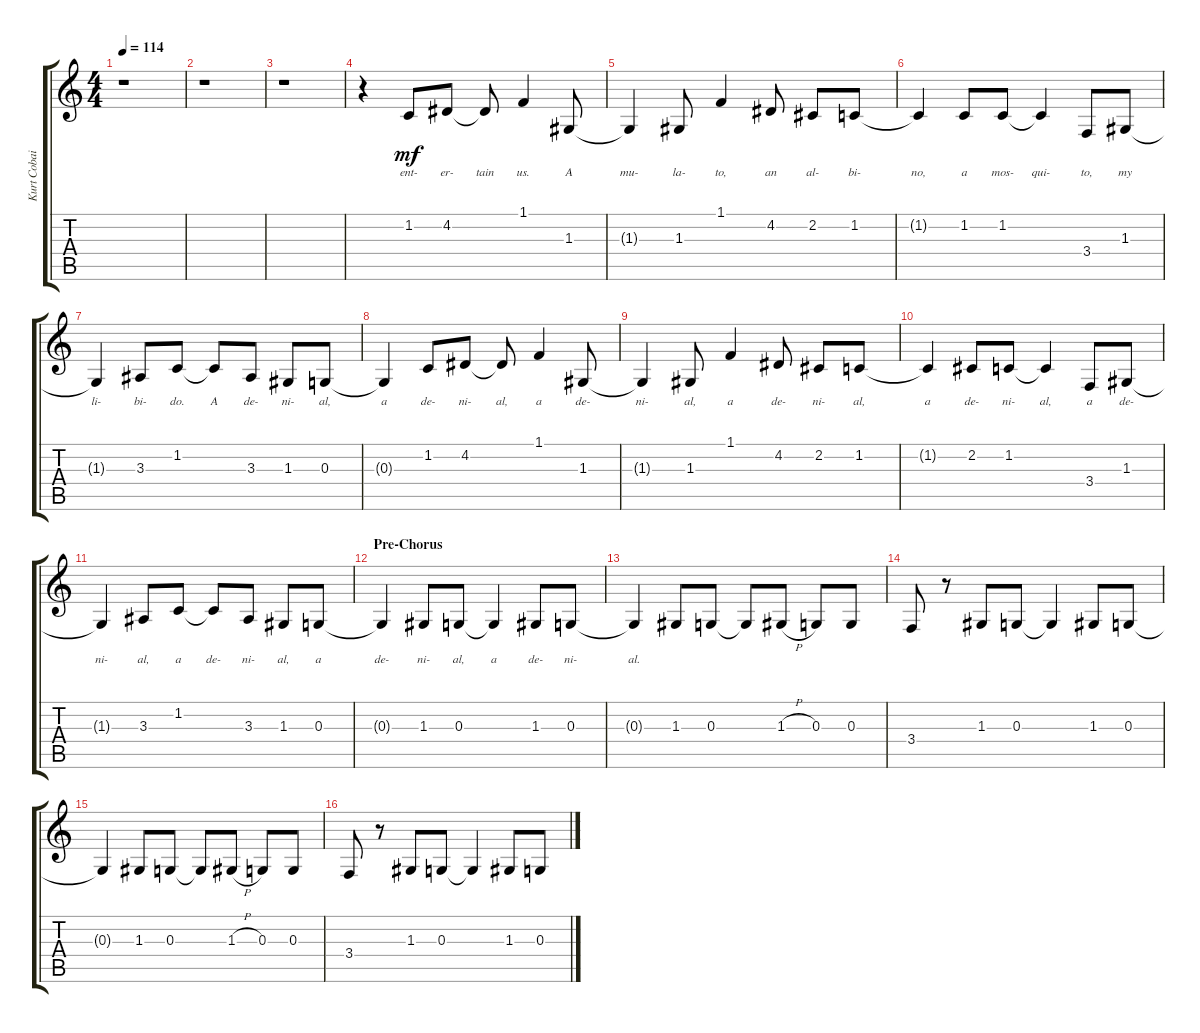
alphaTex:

\track ("Kurt Cobain - Vocals" "Kurt Cobai") {instrument tenorsax}
\staff {score tabs}
\tuning (E4 B3 G3 D3 A2 E2) {hide}
\ts (4 4)
\tempo 114
\clef g2
\ks c
r.1{dy f} |
r.1 |
r.1 |
r.4 1.2.8{lyrics (0 "ent-") lyrics (1 "") lyrics (2 "") lyrics (3 "") lyrics (4 "") dy mf} 4.2.8{lyrics (0 "er-") lyrics (1 "") lyrics (2 "") lyrics (3 "") lyrics (4 "")} 4.2{t}.8{lyrics (0 "tain") lyrics (1 "") lyrics (2 "") lyrics (3 "") lyrics (4 "")} 1.1.4{lyrics (0 "us.") lyrics (1 "") lyrics (2 "") lyrics (3 "") lyrics (4 "")} 1.3.8{lyrics (0 "A") lyrics (1 "") lyrics (2 "") lyrics (3 "") lyrics (4 "")} |
1.3{t}.4{lyrics (0 "mu-") lyrics (1 "") lyrics (2 "") lyrics (3 "") lyrics (4 "")} 1.3.8{lyrics (0 "la-") lyrics (1 "") lyrics (2 "") lyrics (3 "") lyrics (4 "")} 1.1.4{lyrics (0 "to,") lyrics (1 "") lyrics (2 "") lyrics (3 "") lyrics (4 "")} 4.2.8{lyrics (0 "an") lyrics (1 "") lyrics (2 "") lyrics (3 "") lyrics (4 "")} 2.2.8{lyrics (0 "al-") lyrics (1 "") lyrics (2 "") lyrics (3 "") lyrics (4 "")} 1.2.8{lyrics (0 "bi-") lyrics (1 "") lyrics (2 "") lyrics (3 "") lyrics (4 "")} |
1.2{t}.4{lyrics (0 "no,") lyrics (1 "") lyrics (2 "") lyrics (3 "") lyrics (4 "")} 1.2.8{lyrics (0 "a") lyrics (1 "") lyrics (2 "") lyrics (3 "") lyrics (4 "")} 1.2.8{lyrics (0 "mos-") lyrics (1 "") lyrics (2 "") lyrics (3 "") lyrics (4 "")} 1.2{t}.4{lyrics (0 "qui-") lyrics (1 "") lyrics (2 "") lyrics (3 "") lyrics (4 "")} 3.4.8{lyrics (0 "to,") lyrics (1 "") lyrics (2 "") lyrics (3 "") lyrics (4 "")} 1.3.8{lyrics (0 "my") lyrics (1 "") lyrics (2 "") lyrics (3 "") lyrics (4 "")} |
1.3{t}.4{lyrics (0 "li-") lyrics (1 "") lyrics (2 "") lyrics (3 "") lyrics (4 "")} 3.3.8{lyrics (0 "bi-") lyrics (1 "") lyrics (2 "") lyrics (3 "") lyrics (4 "")} 1.2.8{lyrics (0 "do.") lyrics (1 "") lyrics (2 "") lyrics (3 "") lyrics (4 "")} 1.2{t}.8{lyrics (0 "A") lyrics (1 "") lyrics (2 "") lyrics (3 "") lyrics (4 "")} 3.3.8{lyrics (0 "de-") lyrics (1 "") lyrics (2 "") lyrics (3 "") lyrics (4 "")} 1.3.8{lyrics (0 "ni-") lyrics (1 "") lyrics (2 "") lyrics (3 "") lyrics (4 "")} 0.3.8{lyrics (0 "al,") lyrics (1 "") lyrics (2 "") lyrics (3 "") lyrics (4 "")} |
0.3{t}.4{lyrics (0 "a") lyrics (1 "") lyrics (2 "") lyrics (3 "") lyrics (4 "")} 1.2.8{lyrics (0 "de-") lyrics (1 "") lyrics (2 "") lyrics (3 "") lyrics (4 "")} 4.2.8{lyrics (0 "ni-") lyrics (1 "") lyrics (2 "") lyrics (3 "") lyrics (4 "")} 4.2{t}.8{lyrics (0 "al,") lyrics (1 "") lyrics (2 "") lyrics (3 "") lyrics (4 "")} 1.1.4{lyrics (0 "a") lyrics (1 "") lyrics (2 "") lyrics (3 "") lyrics (4 "")} 1.3.8{lyrics (0 "de-") lyrics (1 "") lyrics (2 "") lyrics (3 "") lyrics (4 "")} |
1.3{t}.4{lyrics (0 "ni-") lyrics (1 "") lyrics (2 "") lyrics (3 "") lyrics (4 "")} 1.3.8{lyrics (0 "al,") lyrics (1 "") lyrics (2 "") lyrics (3 "") lyrics (4 "")} 1.1.4{lyrics (0 "a") lyrics (1 "") lyrics (2 "") lyrics (3 "") lyrics (4 "")} 4.2.8{lyrics (0 "de-") lyrics (1 "") lyrics (2 "") lyrics (3 "") lyrics (4 "")} 2.2.8{lyrics (0 "ni-") lyrics (1 "") lyrics (2 "") lyrics (3 "") lyrics (4 "")} 1.2.8{lyrics (0 "al,") lyrics (1 "") lyrics (2 "") lyrics (3 "") lyrics (4 "")} |
1.2{t}.4{lyrics (0 "a") lyrics (1 "") lyrics (2 "") lyrics (3 "") lyrics (4 "")} 2.2.8{lyrics (0 "de-") lyrics (1 "") lyrics (2 "") lyrics (3 "") lyrics (4 "")} 1.2.8{lyrics (0 "ni-") lyrics (1 "") lyrics (2 "") lyrics (3 "") lyrics (4 "")} 1.2{t}.4{lyrics (0 "al,") lyrics (1 "") lyrics (2 "") lyrics (3 "") lyrics (4 "")} 3.4.8{lyrics (0 "a") lyrics (1 "") lyrics (2 "") lyrics (3 "") lyrics (4 "")} 1.3.8{lyrics (0 "de-") lyrics (1 "") lyrics (2 "") lyrics (3 "") lyrics (4 "")} |
1.3{t}.4{lyrics (0 "ni-") lyrics (1 "") lyrics (2 "") lyrics (3 "") lyrics (4 "")} 3.3.8{lyrics (0 "al,") lyrics (1 "") lyrics (2 "") lyrics (3 "") lyrics (4 "")} 1.2.8{lyrics (0 "a") lyrics (1 "") lyrics (2 "") lyrics (3 "") lyrics (4 "")} 1.2{t}.8{lyrics (0 "de-") lyrics (1 "") lyrics (2 "") lyrics (3 "") lyrics (4 "")} 3.3.8{lyrics (0 "ni-") lyrics (1 "") lyrics (2 "") lyrics (3 "") lyrics (4 "")} 1.3.8{lyrics (0 "al,") lyrics (1 "") lyrics (2 "") lyrics (3 "") lyrics (4 "")} 0.3.8{lyrics (0 "a") lyrics (1 "") lyrics (2 "") lyrics (3 "") lyrics (4 "")} |
\section ("" "Pre-Chorus")
0.3{t}.4{lyrics (0 "de-") lyrics (1 "") lyrics (2 "") lyrics (3 "") lyrics (4 "")} 1.3.8{lyrics (0 "ni-") lyrics (1 "") lyrics (2 "") lyrics (3 "") lyrics (4 "")} 0.3.8{lyrics (0 "al,") lyrics (1 "") lyrics (2 "") lyrics (3 "") lyrics (4 "")} 0.3{t}.4{lyrics (0 "a") lyrics (1 "") lyrics (2 "") lyrics (3 "") lyrics (4 "")} 1.3.8{lyrics (0 "de-") lyrics (1 "") lyrics (2 "") lyrics (3 "") lyrics (4 "")} 0.3.8{lyrics (0 "ni-") lyrics (1 "") lyrics (2 "") lyrics (3 "") lyrics (4 "")} |
0.3{t}.4{lyrics (0 "al.") lyrics (1 "") lyrics (2 "") lyrics (3 "") lyrics (4 "")} 1.3.8 0.3.8 0.3{t}.8 1.3{h}.8 0.3.8 0.3.8 |
3.4.8 r.8 1.3.8 0.3.8 0.3{t}.4 1.3.8 0.3.8 |
0.3{t}.4 1.3.8 0.3.8 0.3{t}.8 1.3{h}.8 0.3.8 0.3.8 |
3.4.8 r.8 1.3.8 0.3.8 0.3{t}.4 1.3.8 0.3.8
